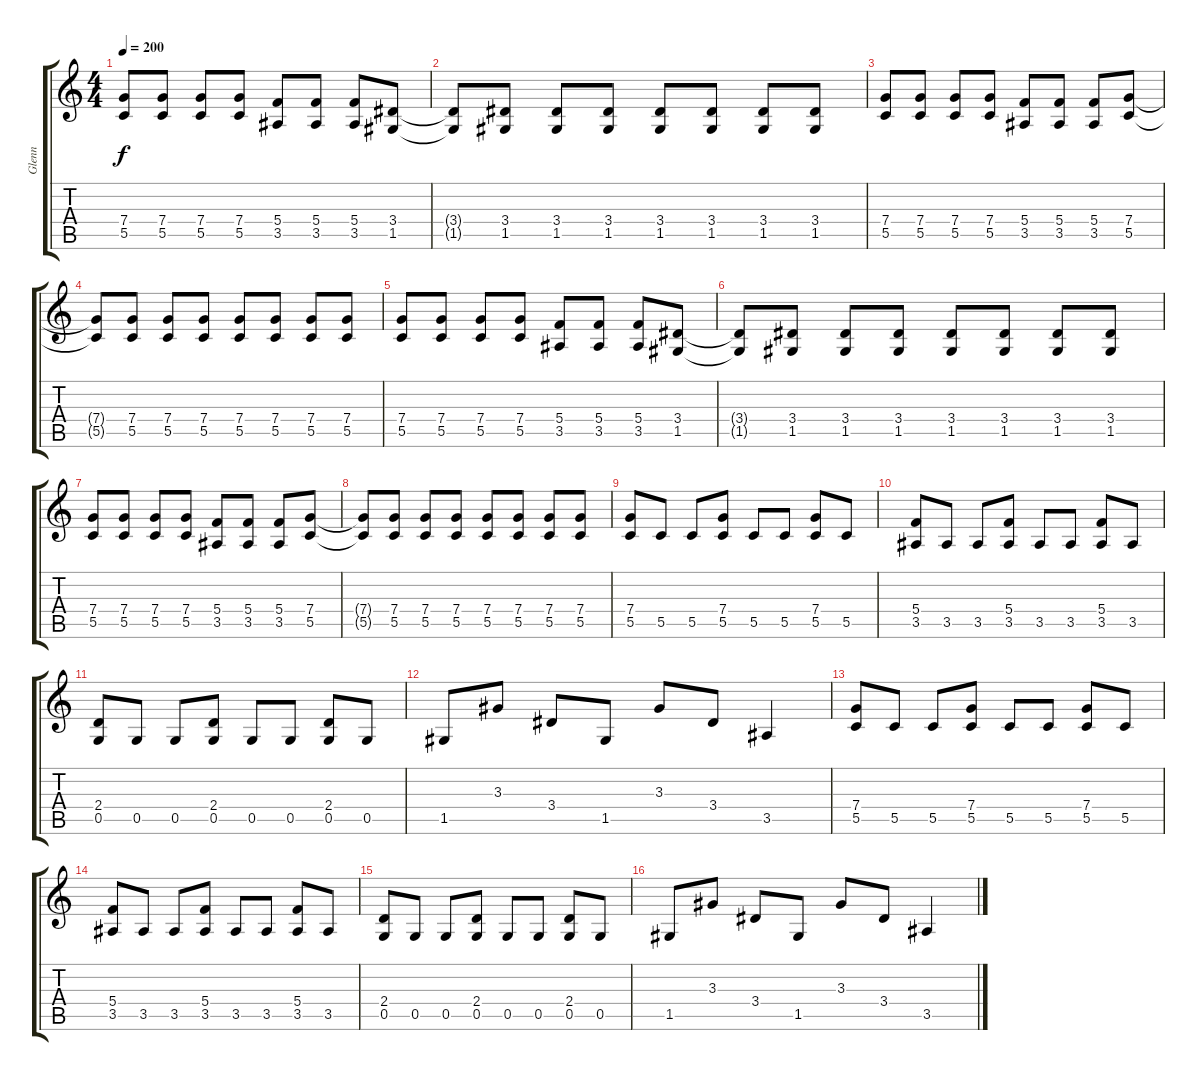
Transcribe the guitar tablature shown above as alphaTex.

\track ("Glenn" "Glenn") {instrument distortionguitar}
\staff {score tabs}
\tuning (D4 A3 F3 C3 G2 D2) {hide}
\ts (4 4)
\tempo 200
\clef g2
\ks c
(7.4 5.5).8{dy f} (7.4 5.5).8 (7.4 5.5).8 (7.4 5.5).8 (5.4 3.5).8 (5.4 3.5).8 (5.4 3.5).8 (3.4 1.5).8 |
(3.4{t} 1.5{t}).8 (3.4 1.5).8 (3.4 1.5).8 (3.4 1.5).8 (3.4 1.5).8 (3.4 1.5).8 (3.4 1.5).8 (3.4 1.5).8 |
(7.4 5.5).8 (7.4 5.5).8 (7.4 5.5).8 (7.4 5.5).8 (5.4 3.5).8 (5.4 3.5).8 (5.4 3.5).8 (7.4 5.5).8 |
(7.4{t} 5.5{t}).8 (7.4 5.5).8 (7.4 5.5).8 (7.4 5.5).8 (7.4 5.5).8 (7.4 5.5).8 (7.4 5.5).8 (7.4 5.5).8 |
(7.4 5.5).8 (7.4 5.5).8 (7.4 5.5).8 (7.4 5.5).8 (5.4 3.5).8 (5.4 3.5).8 (5.4 3.5).8 (3.4 1.5).8 |
(3.4{t} 1.5{t}).8 (3.4 1.5).8 (3.4 1.5).8 (3.4 1.5).8 (3.4 1.5).8 (3.4 1.5).8 (3.4 1.5).8 (3.4 1.5).8 |
(7.4 5.5).8 (7.4 5.5).8 (7.4 5.5).8 (7.4 5.5).8 (5.4 3.5).8 (5.4 3.5).8 (5.4 3.5).8 (7.4 5.5).8 |
(7.4{t} 5.5{t}).8 (7.4 5.5).8 (7.4 5.5).8 (7.4 5.5).8 (7.4 5.5).8 (7.4 5.5).8 (7.4 5.5).8 (7.4 5.5).8 |
(7.4 5.5).8 5.5.8 5.5.8 (7.4 5.5).8 5.5.8 5.5.8 (7.4 5.5).8 5.5.8 |
(5.4 3.5).8 3.5.8 3.5.8 (5.4 3.5).8 3.5.8 3.5.8 (5.4 3.5).8 3.5.8 |
(2.4 0.5).8 0.5.8 0.5.8 (2.4 0.5).8 0.5.8 0.5.8 (2.4 0.5).8 0.5.8 |
1.5.8 3.3.8 3.4.8 1.5.8 3.3.8 3.4.8 3.5.4 |
(7.4 5.5).8 5.5.8 5.5.8 (7.4 5.5).8 5.5.8 5.5.8 (7.4 5.5).8 5.5.8 |
(5.4 3.5).8 3.5.8 3.5.8 (5.4 3.5).8 3.5.8 3.5.8 (5.4 3.5).8 3.5.8 |
(2.4 0.5).8 0.5.8 0.5.8 (2.4 0.5).8 0.5.8 0.5.8 (2.4 0.5).8 0.5.8 |
1.5.8 3.3.8 3.4.8 1.5.8 3.3.8 3.4.8 3.5.4
